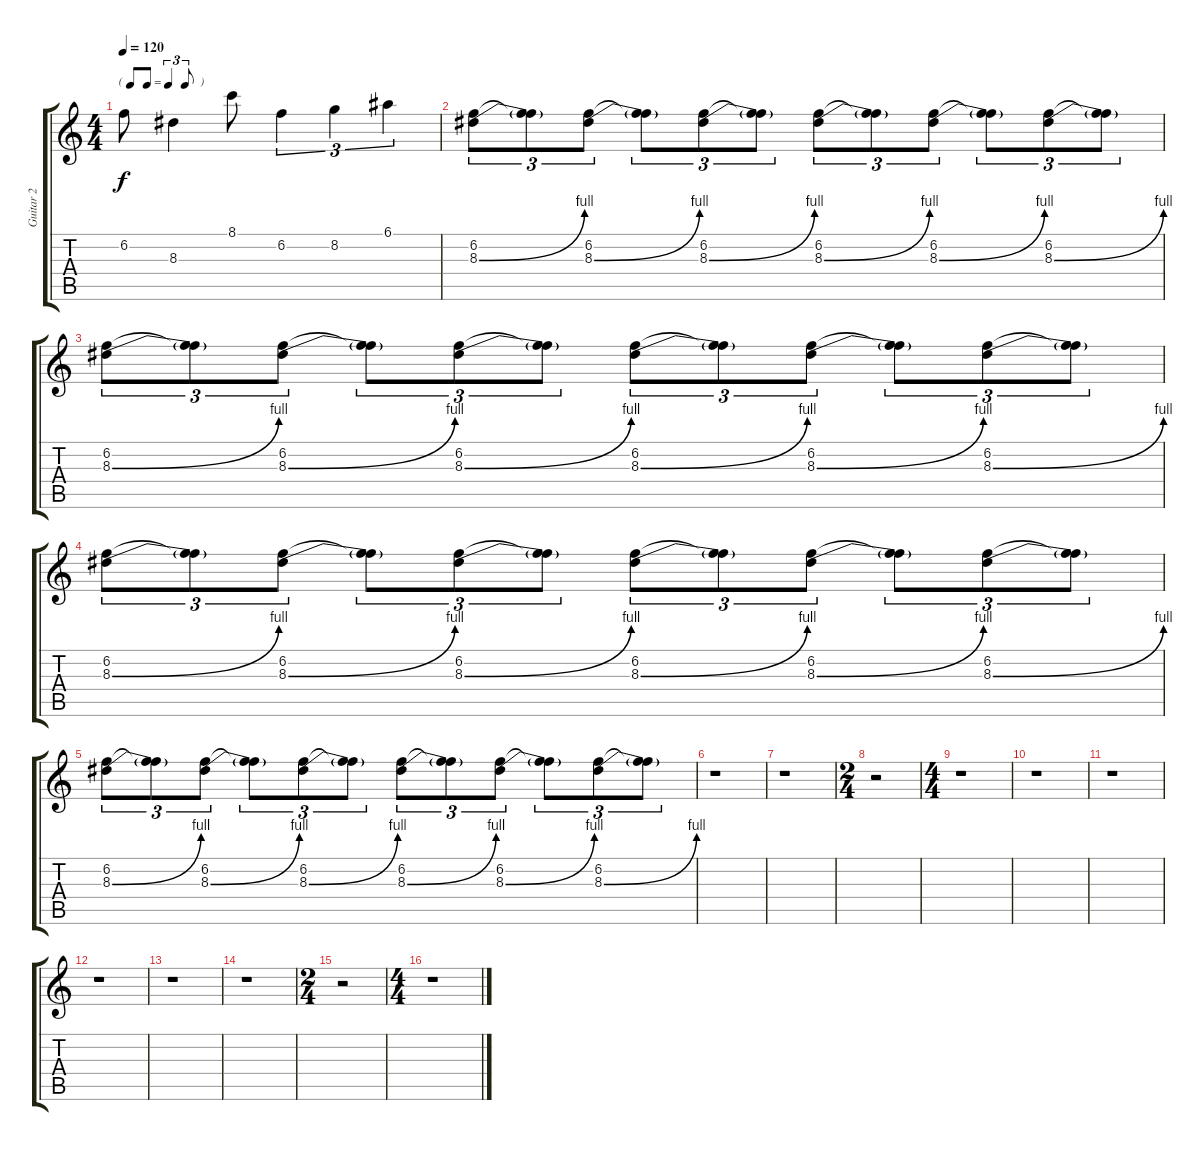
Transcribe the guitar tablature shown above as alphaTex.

\track ("Guitar 2" "Guitar 2") {instrument overdrivenguitar}
\staff {score tabs}
\tuning (E4 B3 G3 D3 A2 E2) {hide}
\ts (4 4)
\tf triplet8th
\tempo 120
\clef g2
\ks c
6.2.8{dy f} 8.3.4 8.1.8 6.2.4{tu (3 2)} 8.2.4{tu (3 2)} 6.1.4{tu (3 2)} |
(6.2 8.3{be (bend 0 0 60 4)}).8{tu (3 2)} (6.2{t} 8.3{t}).8{tu (3 2)} (6.2 8.3{be (bend 0 0 60 4)}).8{tu (3 2)} (6.2{t} 8.3{t}).8{tu (3 2)} (6.2 8.3{be (bend 0 0 60 4)}).8{tu (3 2)} (6.2{t} 8.3{t}).8{tu (3 2)} (6.2 8.3{be (bend 0 0 60 4)}).8{tu (3 2)} (6.2{t} 8.3{t}).8{tu (3 2)} (6.2 8.3{be (bend 0 0 60 4)}).8{tu (3 2)} (6.2{t} 8.3{t}).8{tu (3 2)} (6.2 8.3{be (bend 0 0 60 4)}).8{tu (3 2)} (6.2{t} 8.3{t}).8{tu (3 2)} |
(6.2 8.3{be (bend 0 0 60 4)}).8{tu (3 2)} (6.2{t} 8.3{t}).8{tu (3 2)} (6.2 8.3{be (bend 0 0 60 4)}).8{tu (3 2)} (6.2{t} 8.3{t}).8{tu (3 2)} (6.2 8.3{be (bend 0 0 60 4)}).8{tu (3 2)} (6.2{t} 8.3{t}).8{tu (3 2)} (6.2 8.3{be (bend 0 0 60 4)}).8{tu (3 2)} (6.2{t} 8.3{t}).8{tu (3 2)} (6.2 8.3{be (bend 0 0 60 4)}).8{tu (3 2)} (6.2{t} 8.3{t}).8{tu (3 2)} (6.2 8.3{be (bend 0 0 60 4)}).8{tu (3 2)} (6.2{t} 8.3{t}).8{tu (3 2)} |
(6.2 8.3{be (bend 0 0 60 4)}).8{tu (3 2)} (6.2{t} 8.3{t}).8{tu (3 2)} (6.2 8.3{be (bend 0 0 60 4)}).8{tu (3 2)} (6.2{t} 8.3{t}).8{tu (3 2)} (6.2 8.3{be (bend 0 0 60 4)}).8{tu (3 2)} (6.2{t} 8.3{t}).8{tu (3 2)} (6.2 8.3{be (bend 0 0 60 4)}).8{tu (3 2)} (6.2{t} 8.3{t}).8{tu (3 2)} (6.2 8.3{be (bend 0 0 60 4)}).8{tu (3 2)} (6.2{t} 8.3{t}).8{tu (3 2)} (6.2 8.3{be (bend 0 0 60 4)}).8{tu (3 2)} (6.2{t} 8.3{t}).8{tu (3 2)} |
(6.2 8.3{be (bend 0 0 60 4)}).8{tu (3 2)} (6.2{t} 8.3{t}).8{tu (3 2)} (6.2 8.3{be (bend 0 0 60 4)}).8{tu (3 2)} (6.2{t} 8.3{t}).8{tu (3 2)} (6.2 8.3{be (bend 0 0 60 4)}).8{tu (3 2)} (6.2{t} 8.3{t}).8{tu (3 2)} (6.2 8.3{be (bend 0 0 60 4)}).8{tu (3 2)} (6.2{t} 8.3{t}).8{tu (3 2)} (6.2 8.3{be (bend 0 0 60 4)}).8{tu (3 2)} (6.2{t} 8.3{t}).8{tu (3 2)} (6.2 8.3{be (bend 0 0 60 4)}).8{tu (3 2)} (6.2{t} 8.3{t}).8{tu (3 2)} |
r.1 |
r.1 |
\ts (2 4)
r.2 |
\ts (4 4)
r.1 |
r.1 |
r.1 |
r.1 |
r.1 |
r.1 |
\ts (2 4)
r.2 |
\ts (4 4)
r.1
